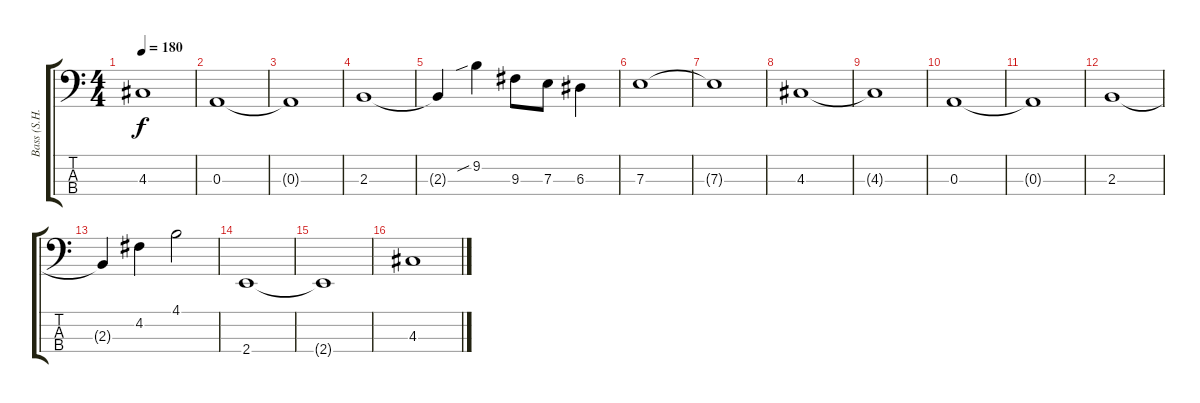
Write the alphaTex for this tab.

\track ("Bass (S.H. Cho)" "Bass (S.H.") {instrument electricbassfinger}
\staff {score tabs}
\tuning (G2 D2 A1 D1) {hide}
\ts (4 4)
\tempo 180
\clef f4
\ks c
4.3{t}.1{dy f} |
0.3.1 |
0.3{t}.1 |
2.3.1 |
2.3{t}.4 9.2{sib}.4 9.3.8 7.3.8 6.3.4 |
7.3.1 |
7.3{t}.1 |
4.3.1 |
4.3{t}.1 |
0.3.1 |
0.3{t}.1 |
2.3.1 |
2.3{t}.4 4.2.4 4.1.2 |
2.4.1 |
2.4{t}.1 |
4.3.1
